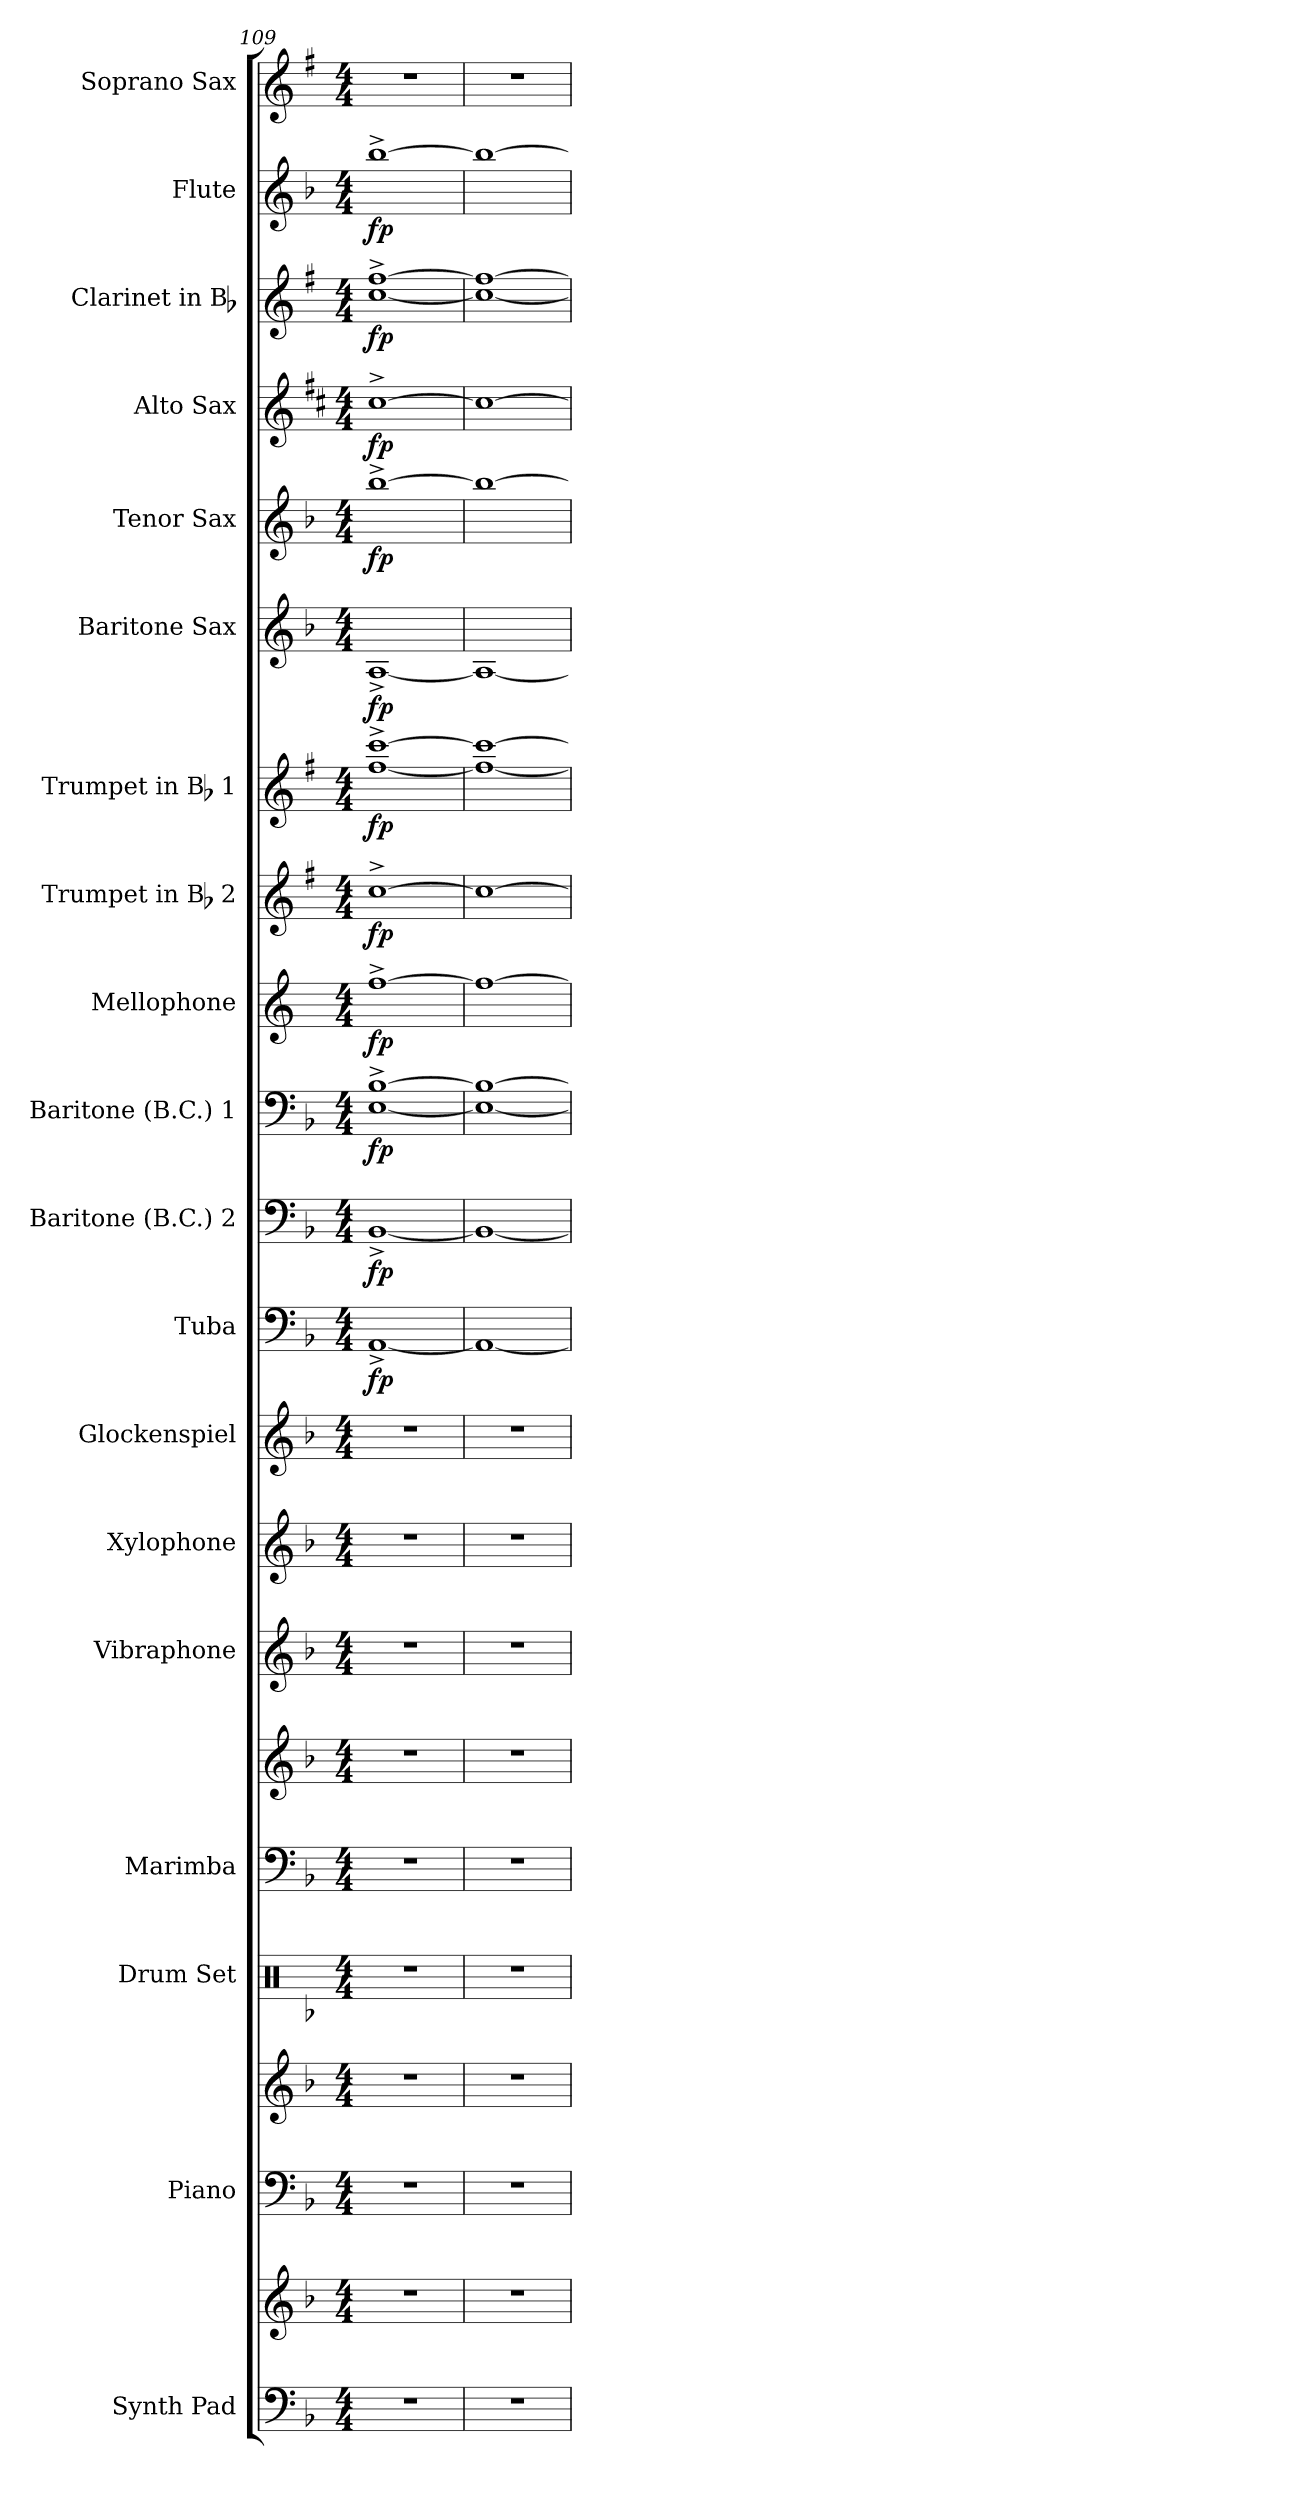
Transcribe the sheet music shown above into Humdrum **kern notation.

**kern	**kern	**kern	**kern	**kern	**kern	**kern	**kern	**kern	**kern	**kern	**dynam	**kern	**dynam	**kern	**dynam	**kern	**dynam	**kern	**dynam	**kern	**dynam	**kern	**dynam	**kern	**dynam	**kern	**dynam	**kern	**dynam	**kern	**dynam	**kern
*part19	*part19	*part18	*part18	*part17	*part16	*part16	*part15	*part14	*part13	*part12	*part12	*part11	*part11	*part10	*part10	*part9	*part9	*part8	*part8	*part7	*part7	*part6	*part6	*part5	*part5	*part4	*part4	*part3	*part3	*part2	*part2	*part1
*staff22	*staff21	*staff20	*staff19	*staff18	*staff17	*staff16	*staff15	*staff14	*staff13	*staff12	*staff12	*staff11	*staff11	*staff10	*staff10	*staff9	*staff9	*staff8	*staff8	*staff7	*staff7	*staff6	*staff6	*staff5	*staff5	*staff4	*staff4	*staff3	*staff3	*staff2	*staff2	*staff1
*I"Synth Pad	*	*I"Piano	*	*I"Drum Set	*I"Marimba	*	*I"Vibraphone	*I"Xylophone	*I"Glockenspiel	*I"Tuba	*	*I"Baritone (B.C.) 2	*	*I"Baritone (B.C.) 1	*	*I"Mellophone	*	*I"Trumpet in Bb 2	*	*I"Trumpet in Bb 1	*	*I"Baritone Sax	*	*I"Tenor Sax	*	*I"Alto Sax	*	*I"Clarinet in Bb	*	*I"Flute	*	*I"Soprano Sax
*I'Pad	*	*I'Pno.	*	*I'D. S.	*I'Mrb.	*	*I'Vib.	*I'Xyl.	*I'Glk.	*I'Tuba	*	*I'Bar. 2	*	*I'Bar. 1	*	*I'Mello.	*	*	*	*	*	*I'B. Sx.	*	*I'T. Sx.	*	*I'A. Sx.	*	*	*	*I'Fl.	*	*I'S. Sx.
*clefF4	*clefG2	*clefF4	*clefG2	*clefX	*clefF4	*clefG2	*clefG2	*clefG2	*clefG2	*clefF4	*	*clefF4	*	*clefF4	*	*clefG2	*	*clefG2	*	*clefG2	*	*clefG2	*	*clefG2	*	*clefG2	*	*clefG2	*	*clefG2	*	*clefG2
*	*	*	*	*	*	*	*	*ITrd-7c-12	*ITrd-14c-24	*	*	*	*	*	*	*ITrd4c7	*	*ITrd1c2	*	*ITrd1c2	*	*ITrd12c21	*	*ITrd8c14	*	*ITrd5c9	*	*ITrd1c2	*	*	*	*ITrd1c2
*k[b-]	*k[b-]	*k[b-]	*k[b-]	*k[b-]	*k[b-]	*k[b-]	*k[b-]	*k[b-]	*k[b-]	*k[b-]	*	*k[b-]	*	*k[b-]	*	*k[b-]	*	*k[b-]	*	*k[b-]	*	*k[b-]	*	*k[b-]	*	*k[b-]	*	*k[b-]	*	*k[b-]	*	*k[b-]
*F:	*F:	*F:	*F:	*F:	*F:	*F:	*F:	*F:	*F:	*F:	*	*F:	*	*F:	*	*F:	*	*F:	*	*F:	*	*F:	*	*F:	*	*F:	*	*F:	*	*F:	*	*F:
*M4/4	*M4/4	*M4/4	*M4/4	*M4/4	*M4/4	*M4/4	*M4/4	*M4/4	*M4/4	*M4/4	*	*M4/4	*	*M4/4	*	*M4/4	*	*M4/4	*	*M4/4	*	*M4/4	*	*M4/4	*	*M4/4	*	*M4/4	*	*M4/4	*	*M4/4
=109	=109	=109	=109	=109	=109	=109	=109	=109	=109	=109	=109	=109	=109	=109	=109	=109	=109	=109	=109	=109	=109	=109	=109	=109	=109	=109	=109	=109	=109	=109	=109	=109
!	!	!	!	!	!	!	!	!	!	!	!LO:DY:b	!	!LO:DY:b	!	!LO:DY:b	!	!LO:DY:b	!	!LO:DY:b	!	!LO:DY:b	!	!LO:DY:b	!	!LO:DY:b	!	!LO:DY:b	!	!LO:DY:b	!	!LO:DY:b	!
1r	1r	1r	1r	1r	1r	1r	1r	1r	1r	[1AA^	fp	[1BB-^	fp	[1E^ [1B-^	fp	[1b-^	fp	[1b-^	fp	[1ee^ [1bb-^	fp	[1AA^	fp	[1b-^	fp	[1e^	fp	[1b-^ [1ee^	fp	[1bb-^	fp	1r
=110	=110	=110	=110	=110	=110	=110	=110	=110	=110	=110	=110	=110	=110	=110	=110	=110	=110	=110	=110	=110	=110	=110	=110	=110	=110	=110	=110	=110	=110	=110	=110	=110
1r	1r	1r	1r	1r	1r	1r	1r	1r	1r	1AA_	.	1BB-_	.	1E_ 1B-_	.	1b-_	.	1b-_	.	1ee_ 1bb-_	.	1AA_	.	1b-_	.	1e_	.	1b-_ 1ee_	.	1bb-_	.	1r
=	=	=	=	=	=	=	=	=	=	=	=	=	=	=	=	=	=	=	=	=	=	=	=	=	=	=	=	=	=	=	=	=
*-	*-	*-	*-	*-	*-	*-	*-	*-	*-	*-	*-	*-	*-	*-	*-	*-	*-	*-	*-	*-	*-	*-	*-	*-	*-	*-	*-	*-	*-	*-	*-	*-
